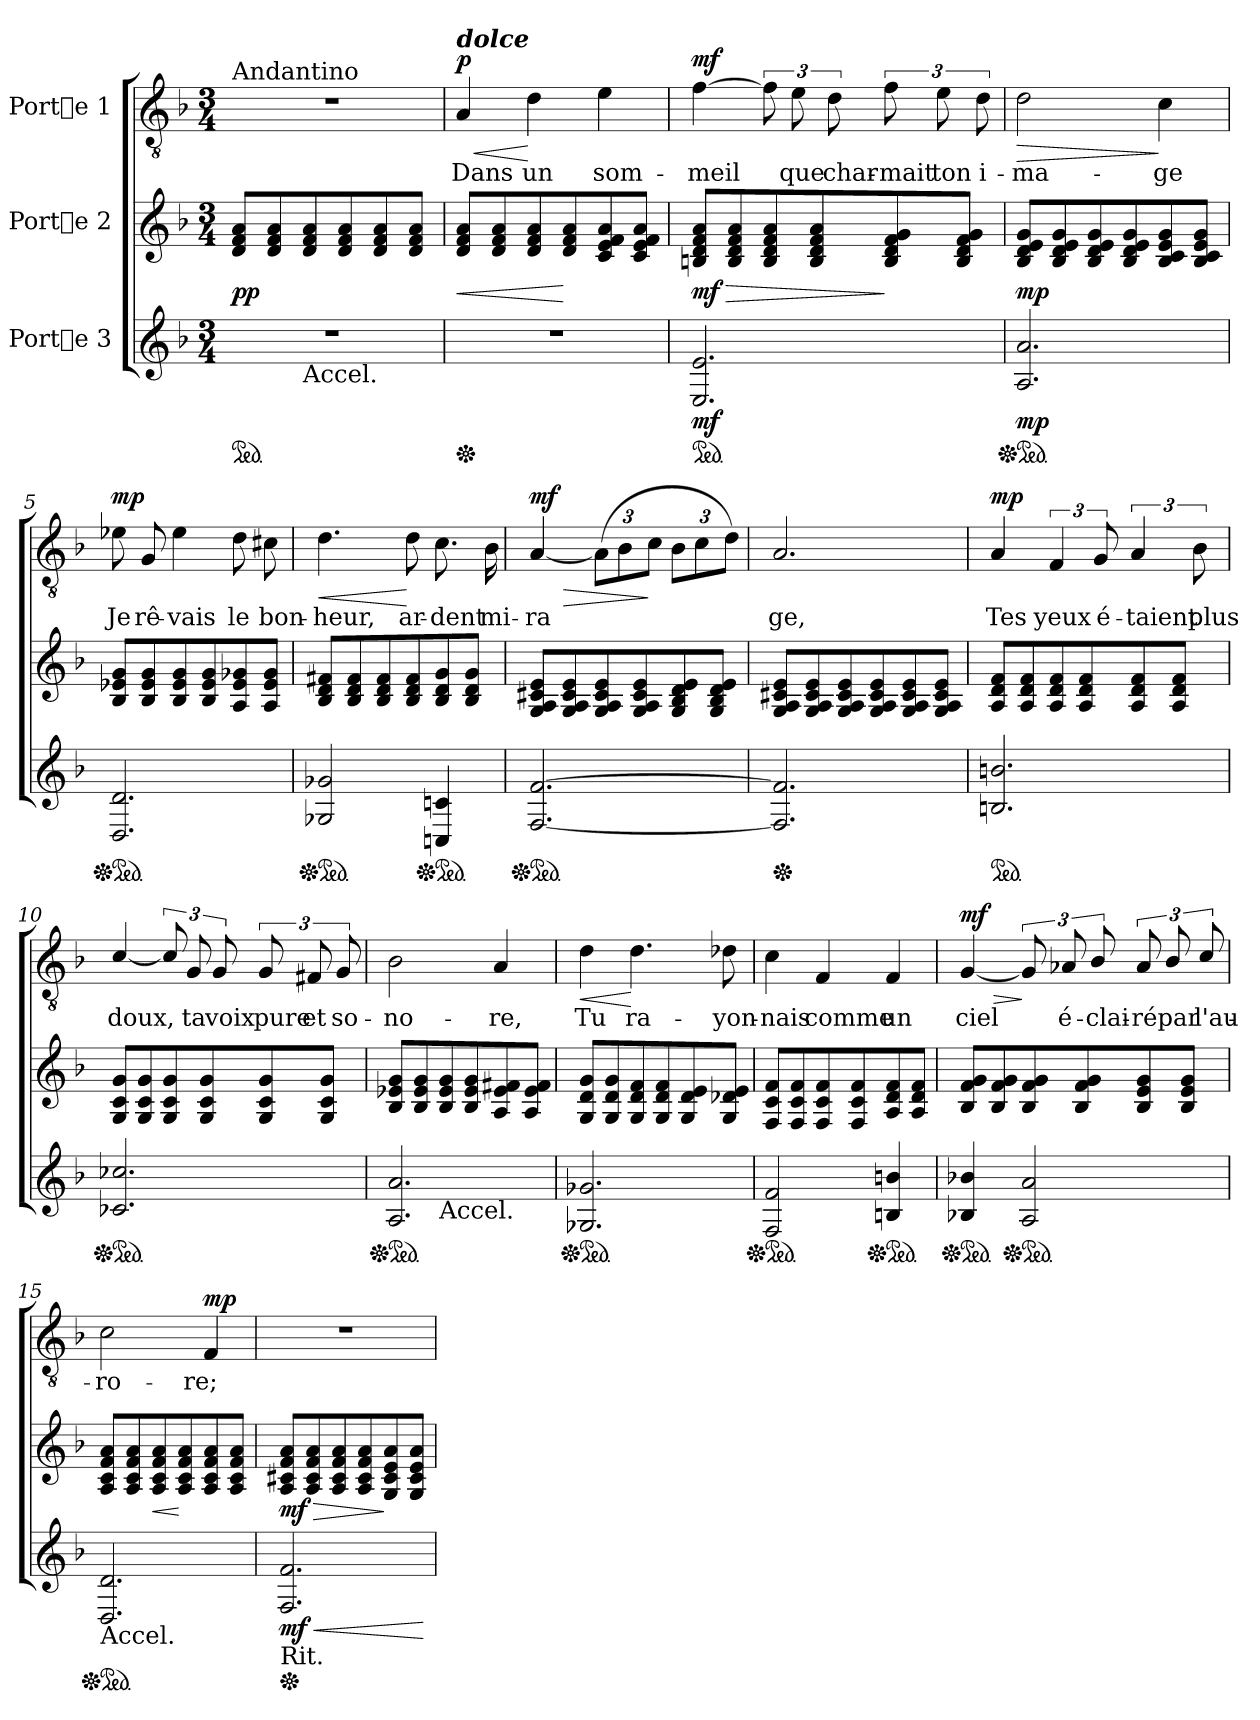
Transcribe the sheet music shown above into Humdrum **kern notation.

**kern	**dynam	**kern	**dynam	**kern	**text	**dynam
*part3	*part3	*part2	*part2	*part1	*part1	*part1
*staff3	*staff3	*staff2	*staff2	*staff1	*staff1	*staff1
*I"Porte 3	*	*I"Porte 2	*	*I"Porte 1	*	*
!!LO:PB:g=z
*stria5	*	*stria5	*	*stria5	*	*
*clefG2	*	*clefG2	*	*clefGv2	*	*
*k[b-]	*	*k[b-]	*	*k[b-]	*	*
*F:	*	*F:	*	*F:	*	*
*M3/4	*	*M3/4	*	*M3/4	*	*
*ped	*	*	*	*	*	*
*MM55	*	*MM60	*	*MM60	*	*
=1	=1	=1	=1	=1	=1	=1
!	!	!	!	!LO:TX:a:t=Andantino	!	!
!	!	!	!LO:DY:b	!	!	!
*^	*	*	*	*	*	*
2.r	4ryy	.	8a/ 8f/ 8d/L	pp	2.r	.	.
.	.	.	8a/ 8f/ 8d/	.	.	.	.
!	!LO:TX:b:t=Accel.	!	!	!	!	!	!
.	2ryy	.	8a/ 8f/ 8d/	.	.	.	.
.	.	.	8a/ 8f/ 8d/	.	.	.	.
.	.	.	8a/ 8f/ 8d/	.	.	.	.
.	.	.	8a/ 8f/ 8d/J	.	.	.	.
*v	*v	*	*	*	*	*	*
=2	=2	=2	=2	=2	=2	=2
*Xped	*	*	*	*	*	*
*MM60	*	*	*	*	*	*
*^	*	*	*	*	*	*
!	!	!	!	!	!LO:TX:a:Bi:t=dolce	!	!
!	!	!	!	!LO:HP:b	!	!LO:LY:b	!LO:HP:b
!	!	!	!	!	!	!	!LO:DY:n=1:a
*v	*v	*	*	*	*	*	*
2.r	.	8a/ 8f/ 8d/L	<	4A/	Dans	< p
.	.	8a/ 8f/ 8d/	.	.	.	.
!	!	!	!	!	!LO:LY:b	!
.	.	8a/ 8f/ 8d/	.	4d\	un	[
.	.	8a/ 8f/ 8d/	[	.	.	.
!	!	!	!	!	!LO:LY:b	!
.	.	8a/ 8f/ 8e/ 8c/	.	4e\	som-	.
.	.	8a/ 8f/ 8e/ 8c/J	.	.	.	.
=3	=3	=3	=3	=3	=3	=3
*ped	*	*	*	*	*	*
!	!LO:DY:b	!	!LO:HP:b	!	!LO:LY:b	!
!	!	!	!LO:DY:n=1:b	!	!	!LO:DY:a
*^	*	*	*	*	*	*
2.e/ 2.E/	4ryy	mf	8a/ 8f/ 8d/ 8Bn/L	> mf	[>4f\	-meil	mf
.	.	.	8a/ 8f/ 8d/ 8B/	.	.	.	.
*MM55	*	*	*	*	*	*	*
!	!	!	!	!	!	!LO:LY:b	!
.	2ryy	.	8a/ 8f/ 8d/ 8B/	.	12f\]	.	.
!	!	!	!	!	!	!LO:LY:b	!
.	.	.	.	.	12e\	que	.
.	.	.	8a/ 8f/ 8d/ 8B/	.	.	.	.
!	!	!	!	!	!	!LO:LY:b	!
.	.	.	.	.	12d\	char-	.
!	!	!	!	!	!	!LO:LY:b	!
.	.	.	8g/ 8f/ 8d/ 8B/	]	12f\	-mait	.
!	!	!	!	!	!	!LO:LY:b	!
.	.	.	.	.	12e\	ton	.
.	.	.	8g/ 8f/ 8d/ 8B/J	.	.	.	.
!	!	!	!	!	!	!LO:LY:b	!
.	.	.	.	.	12d\	i-	.
*v	*v	*	*	*	*	*	*
!!LO:LB:g=z
=4	=4	=4	=4	=4	=4	=4
*Xped	*	*	*	*	*	*
*ped	*	*	*	*	*	*
*MM60	*	*	*	*	*	*
*^	*	*	*	*	*	*
!	!	!LO:DY:b	!	!LO:DY:b	!	!LO:LY:b	!LO:HP:b
*v	*v	*	*	*	*	*	*
2.a/ 2.A/	mp	8g/ 8e/ 8d/ 8B-/L	mp	2d\	-ma-	>
.	.	8g/ 8e/ 8d/ 8B-/	.	.	.	.
.	.	8g/ 8e/ 8d/ 8B-/	.	.	.	.
.	.	8g/ 8e/ 8d/ 8B-/	.	.	.	.
!	!	!	!	!	!LO:LY:b	!
.	.	8g/ 8e/ 8c/ 8B-/	.	4c\	-ge	]
.	.	8g/ 8e/ 8c/ 8B-/J	.	.	.	.
=5	=5	=5	=5	=5	=5	=5
*Xped	*	*	*	*	*	*
*ped	*	*	*	*	*	*
*MM55	*	*	*	*	*	*
!	!	!	!	!	!LO:LY:b	!LO:DY:a
*^	*	*	*	*	*	*
2.d/ 2.D/	2ryy	.	8g/ 8e-X/ 8B-/L	.	8e-X\	Je	mp
!	!	!	!	!	!	!LO:LY:b	!
.	.	.	8g/ 8e-/ 8B-/	.	8G/	rê-	.
!	!	!	!	!	!	!LO:LY:b	!
.	.	.	8g/ 8e-/ 8B-/	.	4e-\	-vais	.
.	.	.	8g/ 8e-/ 8B-/	.	.	.	.
*MM60	*	*	*	*	*	*	*
!	!	!	!	!	!	!LO:LY:b	!
.	4ryy	.	8g-X/ 8e-/ 8A/	.	8d\	le	.
!	!	!	!	!	!	!LO:LY:b	!
.	.	.	8g-/ 8e-/ 8A/J	.	8c#X\	bon-	.
*v	*v	*	*	*	*	*	*
=6	=6	=6	=6	=6	=6	=6
*Xped	*	*	*	*	*	*
*ped	*	*	*	*	*	*
*^	*	*	*	*	*	*
!	!	!	!	!	!	!LO:LY:b	!LO:HP:b
*v	*v	*	*	*	*	*	*
2g-/ 2G-/	.	8f#X/ 8d/ 8B-/L	.	4.d\	-heur,	<
.	.	8f#/ 8d/ 8B-/	.	.	.	.
.	.	8f#/ 8d/ 8B-/	.	.	.	.
!	!	!	!	!	!LO:LY:b	!
.	.	8f#/ 8d/ 8B-/	.	8d\	ar-	[
*Xped	*	*	*	*	*	*
*ped	*	*	*	*	*	*
!	!	!	!	!	!LO:LY:b	!
4cn/ 4Cn/	.	8g/ 8d/ 8B-/	.	8.c\	-dent	.
.	.	8g/ 8d/ 8B-/J	.	.	.	.
!	!	!	!	!	!LO:LY:b	!
.	.	.	.	16B-\	mi-	.
!!LO:PB:g=z
=7	=7	=7	=7	=7	=7	=7
*Xped	*	*	*	*	*	*
*ped	*	*	*	*	*	*
!	!	!	!	!	!LO:LY:b	!LO:HP:b
!	!	!	!	!	!	!LO:DY:n=1:a
*^	*	*	*	*	*	*
[<2.f/ [<2.F/	4ryy	.	8e/ 8c#X/ 8A/ 8G/L	.	[<4A/	-ra-	> mf
.	.	.	8e/ 8c#/ 8A/ 8G/	.	.	.	.
*	*	*	*	*	*Xbrackettup	*	*
*MM55	*	*	*	*	*	*	*
!	!	!	!	!	!	!LO:LY:b	!
.	2ryy	.	8e/ 8c#/ 8A/ 8G/	.	(>12A\L]	--	.
!	!	!	!	!	!	!LO:LY:b	!
.	.	.	.	.	12B-\	--	.
.	.	.	8e/ 8c#/ 8A/ 8G/	.	.	.	.
!	!	!	!	!	!	!LO:LY:b	!
.	.	.	.	.	12c\J	--	]
!	!	!	!	!	!	!LO:LY:b	!
.	.	.	8e/ 8d/ 8B-/ 8G/	.	12B-\L	--	.
!	!	!	!	!	!	!LO:LY:b	!
.	.	.	.	.	12c\	--	.
.	.	.	8e/ 8d/ 8B-/ 8G/J	.	.	.	.
!	!	!	!	!	!	!LO:LY:b	!
.	.	.	.	.	12d\J)	--	.
*v	*v	*	*	*	*	*	*
=8	=8	=8	=8	=8	=8	=8
*Xped	*	*	*	*	*	*
*MM60	*	*	*	*	*	*
*^	*	*	*	*	*	*
!	!	!	!	!	!	!LO:LY:b	!
*v	*v	*	*	*	*	*	*
2.f/] 2.F/]	.	8e/ 8c#X/ 8A/ 8G/L	.	2.A/	-ge,	.
.	.	8e/ 8c#/ 8A/ 8G/	.	.	.	.
.	.	8e/ 8c#/ 8A/ 8G/	.	.	.	.
.	.	8e/ 8c#/ 8A/ 8G/	.	.	.	.
.	.	8e/ 8c#/ 8A/ 8G/	.	.	.	.
.	.	8e/ 8c#/ 8A/ 8G/J	.	.	.	.
=9	=9	=9	=9	=9	=9	=9
*ped	*	*	*	*	*	*
!	!	!	!	!	!LO:LY:b	!LO:DY:a
2.b/ 2.B/	.	8f/ 8d/ 8A/L	.	4A/	Tes	mp
.	.	8f/ 8d/ 8A/	.	.	.	.
*	*	*	*	*brackettup	*	*
!	!	!	!	!	!LO:LY:b	!
.	.	8f/ 8d/ 8A/	.	6F/	yeux	.
.	.	8f/ 8d/ 8A/	.	.	.	.
!	!	!	!	!	!LO:LY:b	!
.	.	.	.	12G/	é-	.
!	!	!	!	!	!LO:LY:b	!
.	.	8f/ 8d/ 8A/	.	6A/	-taient	.
.	.	8f/ 8d/ 8A/J	.	.	.	.
!	!	!	!	!	!LO:LY:b	!
.	.	.	.	12B-\	plus	.
!!LO:LB:g=z
=10	=10	=10	=10	=10	=10	=10
*Xped	*	*	*	*	*	*
*ped	*	*	*	*	*	*
!	!	!	!	!	!LO:LY:b	!
*^	*	*	*	*	*	*
2.cc-X/ 2.c-X/	4ryy	.	8g/ 8c/ 8G/L	.	[<4c/	doux,	.
.	.	.	8g/ 8c/ 8G/	.	.	.	.
*MM55	*	*	*	*	*	*	*
!	!	!	!	!	!	!LO:LY:b	!
.	2ryy	.	8g/ 8c/ 8G/	.	12c/]	.	.
!	!	!	!	!	!	!LO:LY:b	!
.	.	.	.	.	12G/	ta	.
.	.	.	8g/ 8c/ 8G/	.	.	.	.
!	!	!	!	!	!	!LO:LY:b	!
.	.	.	.	.	12G/	voix	.
!	!	!	!	!	!	!LO:LY:b	!
.	.	.	8g/ 8c/ 8G/	.	12G/	pure	.
!	!	!	!	!	!	!LO:LY:b	!
.	.	.	.	.	12F#X/	et	.
.	.	.	8g/ 8c/ 8G/J	.	.	.	.
!	!	!	!	!	!	!LO:LY:b	!
.	.	.	.	.	12G/	so-	.
=11	=11	=11	=11	=11	=11	=11	=11
*Xped	*	*	*	*	*	*	*
*ped	*	*	*	*	*	*	*
!	!	!	!	!	!	!LO:LY:b	!
2.a/ 2.A/	4ryy	.	8g/ 8e-X/ 8B-/L	.	2B-\	-no-	.
.	.	.	8g/ 8e-/ 8B-/	.	.	.	.
!	!LO:TX:b:t=Accel.	!	!	!	!	!	!
.	2ryy	.	8g/ 8e-/ 8B-/	.	.	.	.
.	.	.	8g/ 8e-/ 8B-/	.	.	.	.
!	!	!	!	!	!	!LO:LY:b	!
.	.	.	8f#X/ 8e-/ 8A/	.	4A/	-re,	.
.	.	.	8f#/ 8e-/ 8A/J	.	.	.	.
*v	*v	*	*	*	*	*	*
=12	=12	=12	=12	=12	=12	=12
*Xped	*	*	*	*	*	*
*ped	*	*	*	*	*	*
*^	*	*	*	*	*	*
!	!	!	!	!	!	!LO:LY:b	!LO:HP:b
*v	*v	*	*	*	*	*	*
2.g-/ 2.G-/	.	8g/ 8d/ 8G/L	.	4d\	Tu	<
.	.	8g/ 8d/ 8G/	.	.	.	.
!	!	!	!	!	!LO:LY:b	!
.	.	8f/ 8d/ 8G/	.	4.d\	ra-	[
.	.	8f/ 8d/ 8G/	.	.	.	.
.	.	8e/ 8d/ 8G/	.	.	.	.
!	!	!	!	!	!LO:LY:b	!
.	.	8e/ 8d-X/ 8G/J	.	8d-X\	-yon-	.
!!LO:LB:g=z
=13	=13	=13	=13	=13	=13	=13
*Xped	*	*	*	*	*	*
*ped	*	*	*	*	*	*
*MM60	*	*	*	*	*	*
!	!	!	!	!	!LO:LY:b	!
2f/ 2F/	.	8f/ 8c/ 8F/L	.	4c\	-nais	.
.	.	8f/ 8c/ 8F/	.	.	.	.
!	!	!	!	!	!LO:LY:b	!
.	.	8f/ 8c/ 8F/	.	4F/	comme	.
.	.	8f/ 8c/ 8F/	.	.	.	.
*Xped	*	*	*	*	*	*
*ped	*	*	*	*	*	*
!	!	!	!	!	!LO:LY:b	!
4b/ 4B/	.	8f/ 8d/ 8A/	.	4F/	un	.
.	.	8f/ 8d/ 8A/J	.	.	.	.
=14	=14	=14	=14	=14	=14	=14
*Xped	*	*	*	*	*	*
*ped	*	*	*	*	*	*
!	!	!	!	!	!LO:LY:b	!LO:HP:b
!	!	!	!	!	!	!LO:DY:n=1:a
4b-X/ 4B-X/	.	8g/ 8f/ 8B-/L	.	[<4G/	ciel	> mf
.	.	8g/ 8f/ 8B-/	.	.	.	.
*Xped	*	*	*	*	*	*
*ped	*	*	*	*	*	*
*MM55	*	*	*	*	*	*
!	!	!	!	!	!LO:LY:b	!
2a/ 2A/	.	8g/ 8f/ 8B-/	.	12G/]	.	]
!	!	!	!	!	!LO:LY:b	!
.	.	.	.	12A-X/	é-	.
.	.	8g/ 8f/ 8B-/	.	.	.	.
!	!	!	!	!	!LO:LY:b	!
.	.	.	.	12B-/	-clai-	.
!	!	!	!	!	!LO:LY:b	!
.	.	8g/ 8e/ 8B-/	.	12A-/	-ré	.
!	!	!	!	!	!LO:LY:b	!
.	.	.	.	12B-/	par	.
.	.	8g/ 8e/ 8B-/J	.	.	.	.
!	!	!	!	!	!LO:LY:b	!
.	.	.	.	12c/	l'au-	.
=15	=15	=15	=15	=15	=15	=15
*Xped	*	*	*	*	*	*
*ped	*	*	*	*	*	*
!LO:TX:b:t=Accel.	!	!	!	!	!	!
!	!	!	!	!	!LO:LY:b	!
2.d/ 2.D/	.	8a/ 8f/ 8c/ 8A/L	.	2c\	-ro-	.
.	.	8a/ 8f/ 8c/ 8A/	.	.	.	.
!	!	!	!LO:HP:b	!	!	!
.	.	8a/ 8f/ 8c/ 8A/	<	.	.	.
.	.	8a/ 8f/ 8c/ 8A/	[	.	.	.
!	!	!	!	!	!LO:LY:b	!LO:DY:a
.	.	8a/ 8f/ 8c/ 8A/	.	4F/	-re;	mp
.	.	8a/ 8f/ 8c/ 8A/J	.	.	.	.
=16	=16	=16	=16	=16	=16	=16
*Xped	*	*	*	*	*	*
*MM60	*	*	*	*	*	*
!LO:TX:b:t=Rit.	!	!	!	!	!	!
!	!LO:HP:b	!	!LO:HP:b	!	!	!
!	!LO:DY:n=1:b	!	!LO:DY:n=1:b	!	!	!
2.f/ 2.F/	< mf	8a/ 8f/ 8c#X/ 8A/L	> mf	2.r	.	.
.	.	8a/ 8f/ 8c#/ 8A/	.	.	.	.
.	.	8a/ 8f/ 8c#/ 8A/	.	.	.	.
.	.	8a/ 8f/ 8c#/ 8A/	.	.	.	.
.	.	8a/ 8e/ 8c#/ 8G/	]	.	.	.
.	.	8a/ 8e/ 8c#/ 8G/J	.	.	.	.
.	[	.	.	.	.	.
=	=	=	=	=	=	=
*-	*-	*-	*-	*-	*-	*-
